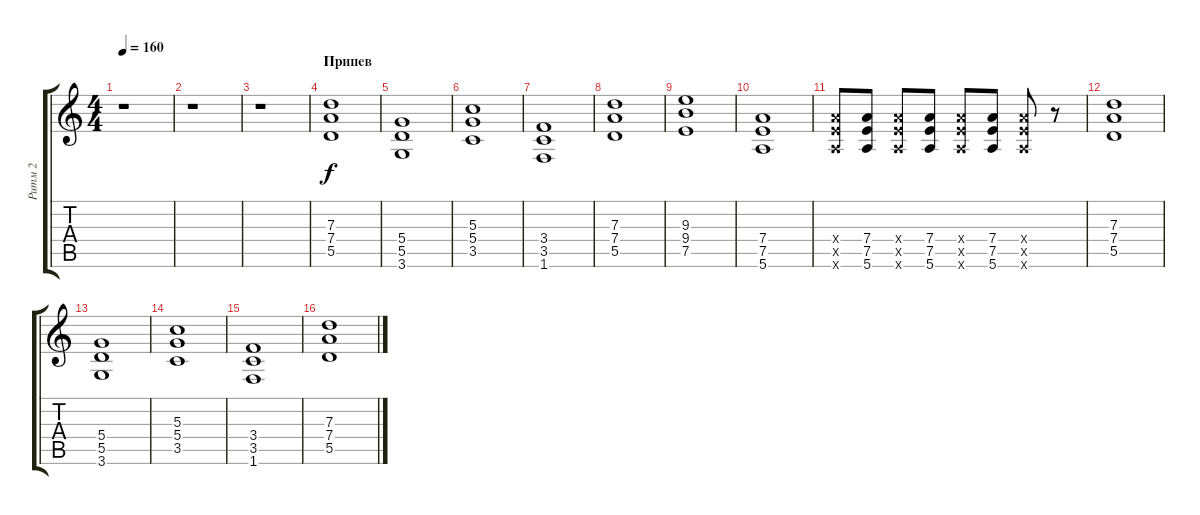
\track ("Ритм 2" "Ритм 2") {instrument distortionguitar}
\staff {score tabs}
\tuning (E4 B3 G3 D3 A2 E2) {hide}
\ts (4 4)
\tempo 160
\clef g2
\ks c
r.1{dy f} |
r.1 |
r.1 |
\section ("" "Припев")
(7.3 7.4 5.5).1 |
(5.4 5.5 3.6).1 |
(5.3 5.4 3.5).1 |
(3.4 3.5 1.6).1 |
(7.3 7.4 5.5).1 |
(9.3 9.4 7.5).1 |
(7.4 7.5 5.6).1 |
(7.4{x} 7.5{x} 5.6{x}).8 (7.4 7.5 5.6).8 (7.4{x} 7.5{x} 5.6{x}).8 (7.4 7.5 5.6).8 (7.4{x} 7.5{x} 5.6{x}).8 (7.4 7.5 5.6).8 (7.4{x} 7.5{x} 5.6{x}).8 r.8 |
(7.3 7.4 5.5).1 |
(5.4 5.5 3.6).1 |
(5.3 5.4 3.5).1 |
(3.4 3.5 1.6).1 |
(7.3 7.4 5.5).1
